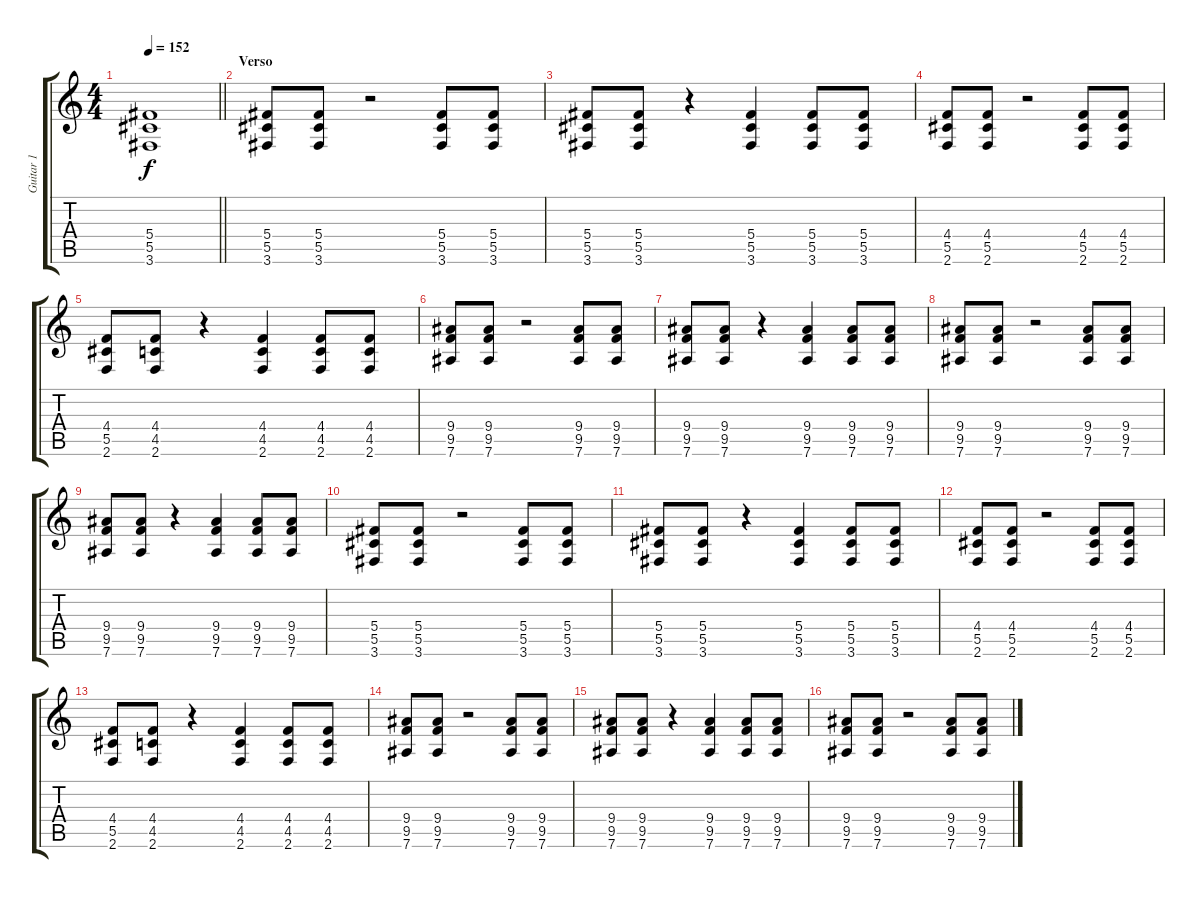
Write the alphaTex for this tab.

\track ("Guitar 1" "Guitar 1") {instrument distortionguitar}
\staff {score tabs}
\tuning (Eb4 Bb3 Gb3 Db3 Ab2 Eb2) {hide}
\ts (4 4)
\tempo 152
\clef g2
\barLineRight lightlight
\ks c
(5.4{t} 5.5{t} 3.6{t}).1{dy f} |
\section ("" "Verso")
(5.4 5.5 3.6).8 (5.4 5.5 3.6).8 r.2 (5.4 5.5 3.6).8 (5.4 5.5 3.6).8 |
(5.4 5.5 3.6).8 (5.4 5.5 3.6).8 r.4 (5.4 5.5 3.6).4 (5.4 5.5 3.6).8 (5.4 5.5 3.6).8 |
(4.4 5.5 2.6).8 (4.4 5.5 2.6).8 r.2 (4.4 5.5 2.6).8 (4.4 5.5 2.6).8 |
(4.4 5.5 2.6).8 (4.4 4.5 2.6).8 r.4 (4.4 4.5 2.6).4 (4.4 4.5 2.6).8 (4.4 4.5 2.6).8 |
(9.4 9.5 7.6).8 (9.4 9.5 7.6).8 r.2 (9.4 9.5 7.6).8 (9.4 9.5 7.6).8 |
(9.4 9.5 7.6).8 (9.4 9.5 7.6).8 r.4 (9.4 9.5 7.6).4 (9.4 9.5 7.6).8 (9.4 9.5 7.6).8 |
(9.4 9.5 7.6).8 (9.4 9.5 7.6).8 r.2 (9.4 9.5 7.6).8 (9.4 9.5 7.6).8 |
(9.4 9.5 7.6).8 (9.4 9.5 7.6).8 r.4 (9.4 9.5 7.6).4 (9.4 9.5 7.6).8 (9.4 9.5 7.6).8 |
(5.4 5.5 3.6).8 (5.4 5.5 3.6).8 r.2 (5.4 5.5 3.6).8 (5.4 5.5 3.6).8 |
(5.4 5.5 3.6).8 (5.4 5.5 3.6).8 r.4 (5.4 5.5 3.6).4 (5.4 5.5 3.6).8 (5.4 5.5 3.6).8 |
(4.4 5.5 2.6).8 (4.4 5.5 2.6).8 r.2 (4.4 5.5 2.6).8 (4.4 5.5 2.6).8 |
(4.4 5.5 2.6).8 (4.4 4.5 2.6).8 r.4 (4.4 4.5 2.6).4 (4.4 4.5 2.6).8 (4.4 4.5 2.6).8 |
(9.4 9.5 7.6).8 (9.4 9.5 7.6).8 r.2 (9.4 9.5 7.6).8 (9.4 9.5 7.6).8 |
(9.4 9.5 7.6).8 (9.4 9.5 7.6).8 r.4 (9.4 9.5 7.6).4 (9.4 9.5 7.6).8 (9.4 9.5 7.6).8 |
(9.4 9.5 7.6).8 (9.4 9.5 7.6).8 r.2 (9.4 9.5 7.6).8 (9.4 9.5 7.6).8
